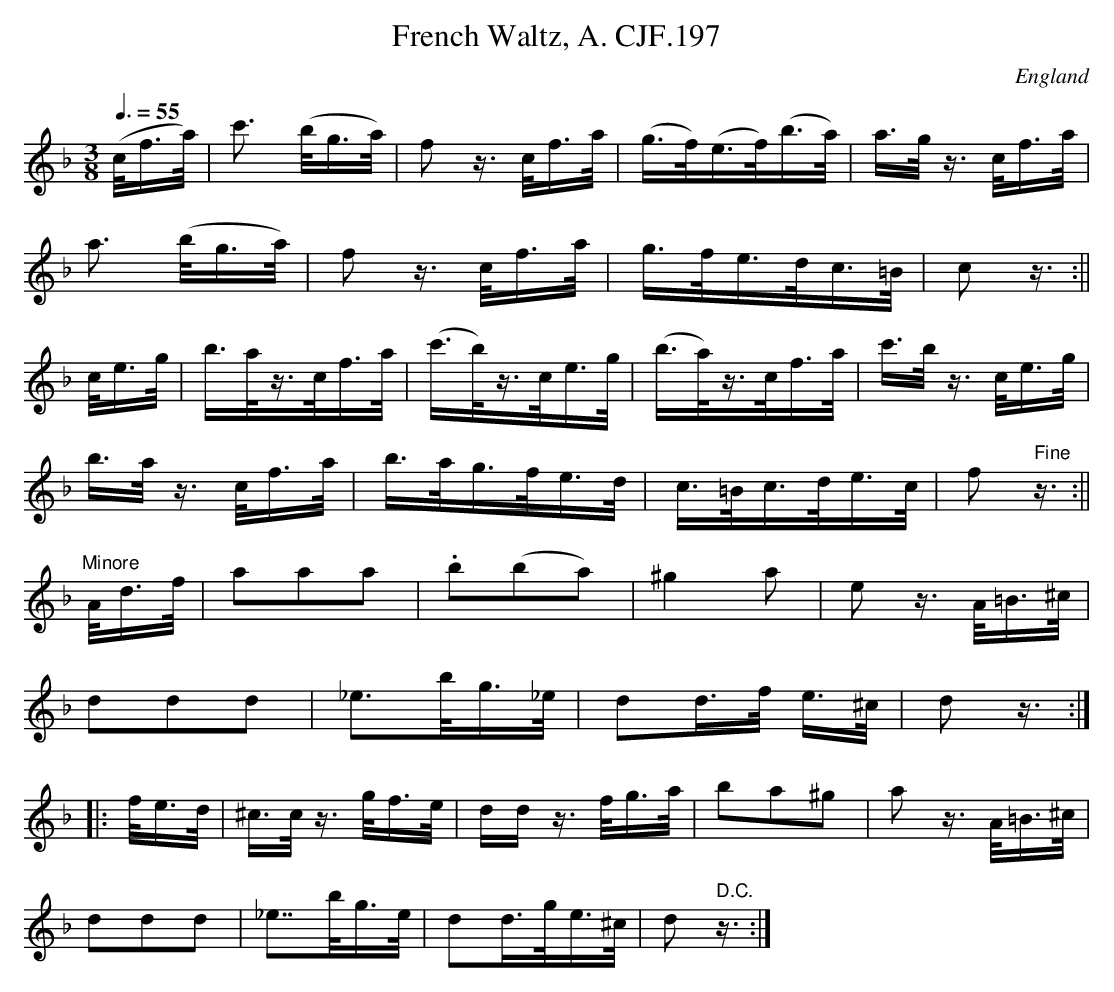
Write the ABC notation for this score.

X:1
T:French Waltz, A. CJF.197
L:1/32
M:3/8
O:England
Q:3/8=55
K:F
(cf3a)|c'6 (bg3a)|f4 z3cf3a|(g3f)(e3f)(b3a)|a3g z3cf3a|!
a6 (bg3a)|f4 z3cf3a|g3fe3dc3=B|c4z3:||!
ce3g|b3az3cf3a|(c'3b)z3ce3g|(b3a)z3cf3a|c'3b z3ce3g|!
b3a z3cf3a|b3ag3fe3d|c3=Bc3de3c|f4" Fine"z3:||!
"Minore"Ad3f|a4a4a4|.b4(b4a4)|^g8a4|e4 z3A=B3^c|!
d4d4d4|_e6bg3_e|d4d3f e3^c|d4 z3:|!
|:fe3d|^c3c z3gf3e|d2d2 z3fg3a|b4a4^g4|a4 z3A=B3^c|!
d4d4d4|_e7bg3e|d4d3ge3^c|d4" D.C."z3:|
